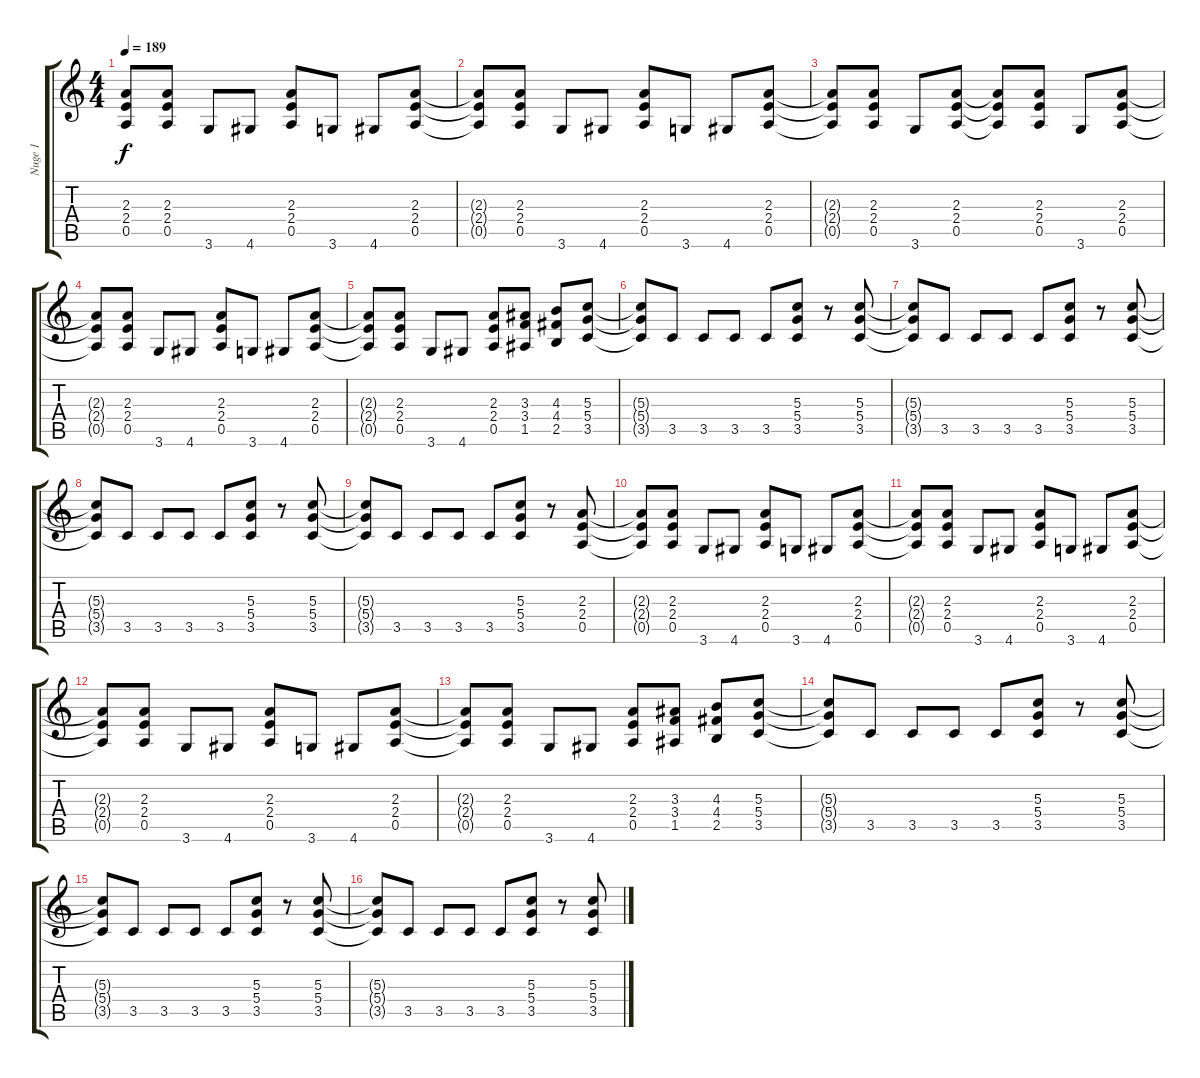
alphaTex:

\track ("Nuge 1" "Nuge 1") {instrument overdrivenguitar}
\staff {score tabs}
\tuning (E4 B3 G3 D3 A2 E2) {hide}
\ts (4 4)
\tempo 189
\clef g2
\ks c
(2.3{t} 2.4{t} 0.5{t}).8{dy f} (2.3 2.4 0.5).8 3.6.8 4.6.8 (2.3 2.4 0.5).8 3.6.8 4.6.8 (2.3 2.4 0.5).8 |
(2.3{t} 2.4{t} 0.5{t}).8 (2.3 2.4 0.5).8 3.6.8 4.6.8 (2.3 2.4 0.5).8 3.6.8 4.6.8 (2.3 2.4 0.5).8 |
(2.3{t} 2.4{t} 0.5{t}).8 (2.3 2.4 0.5).8 3.6.8 (2.3 2.4 0.5).8 (2.3{t} 2.4{t} 0.5{t}).8 (2.3 2.4 0.5).8 3.6.8 (2.3 2.4 0.5).8 |
(2.3{t} 2.4{t} 0.5{t}).8 (2.3 2.4 0.5).8 3.6.8 4.6.8 (2.3 2.4 0.5).8 3.6.8 4.6.8 (2.3 2.4 0.5).8 |
(2.3{t} 2.4{t} 0.5{t}).8 (2.3 2.4 0.5).8 3.6.8 4.6.8 (2.3 2.4 0.5).8 (3.3 3.4 1.5).8 (4.3 4.4 2.5).8 (5.3 5.4 3.5).8 |
(5.3{t} 5.4{t} 3.5{t}).8 3.5.8 3.5.8 3.5.8 3.5.8 (5.3 5.4 3.5).8 r.8 (5.3 5.4 3.5).8 |
(5.3{t} 5.4{t} 3.5{t}).8 3.5.8 3.5.8 3.5.8 3.5.8 (5.3 5.4 3.5).8 r.8 (5.3 5.4 3.5).8 |
(5.3{t} 5.4{t} 3.5{t}).8 3.5.8 3.5.8 3.5.8 3.5.8 (5.3 5.4 3.5).8 r.8 (5.3 5.4 3.5).8 |
(5.3{t} 5.4{t} 3.5{t}).8 3.5.8 3.5.8 3.5.8 3.5.8 (5.3 5.4 3.5).8 r.8 (2.3 2.4 0.5).8 |
(2.3{t} 2.4{t} 0.5{t}).8 (2.3 2.4 0.5).8 3.6.8 4.6.8 (2.3 2.4 0.5).8 3.6.8 4.6.8 (2.3 2.4 0.5).8 |
(2.3{t} 2.4{t} 0.5{t}).8 (2.3 2.4 0.5).8 3.6.8 4.6.8 (2.3 2.4 0.5).8 3.6.8 4.6.8 (2.3 2.4 0.5).8 |
(2.3{t} 2.4{t} 0.5{t}).8 (2.3 2.4 0.5).8 3.6.8 4.6.8 (2.3 2.4 0.5).8 3.6.8 4.6.8 (2.3 2.4 0.5).8 |
(2.3{t} 2.4{t} 0.5{t}).8 (2.3 2.4 0.5).8 3.6.8 4.6.8 (2.3 2.4 0.5).8 (3.3 3.4 1.5).8 (4.3 4.4 2.5).8 (5.3 5.4 3.5).8 |
(5.3{t} 5.4{t} 3.5{t}).8 3.5.8 3.5.8 3.5.8 3.5.8 (5.3 5.4 3.5).8 r.8 (5.3 5.4 3.5).8 |
(5.3{t} 5.4{t} 3.5{t}).8 3.5.8 3.5.8 3.5.8 3.5.8 (5.3 5.4 3.5).8 r.8 (5.3 5.4 3.5).8 |
(5.3{t} 5.4{t} 3.5{t}).8 3.5.8 3.5.8 3.5.8 3.5.8 (5.3 5.4 3.5).8 r.8 (5.3 5.4 3.5).8
